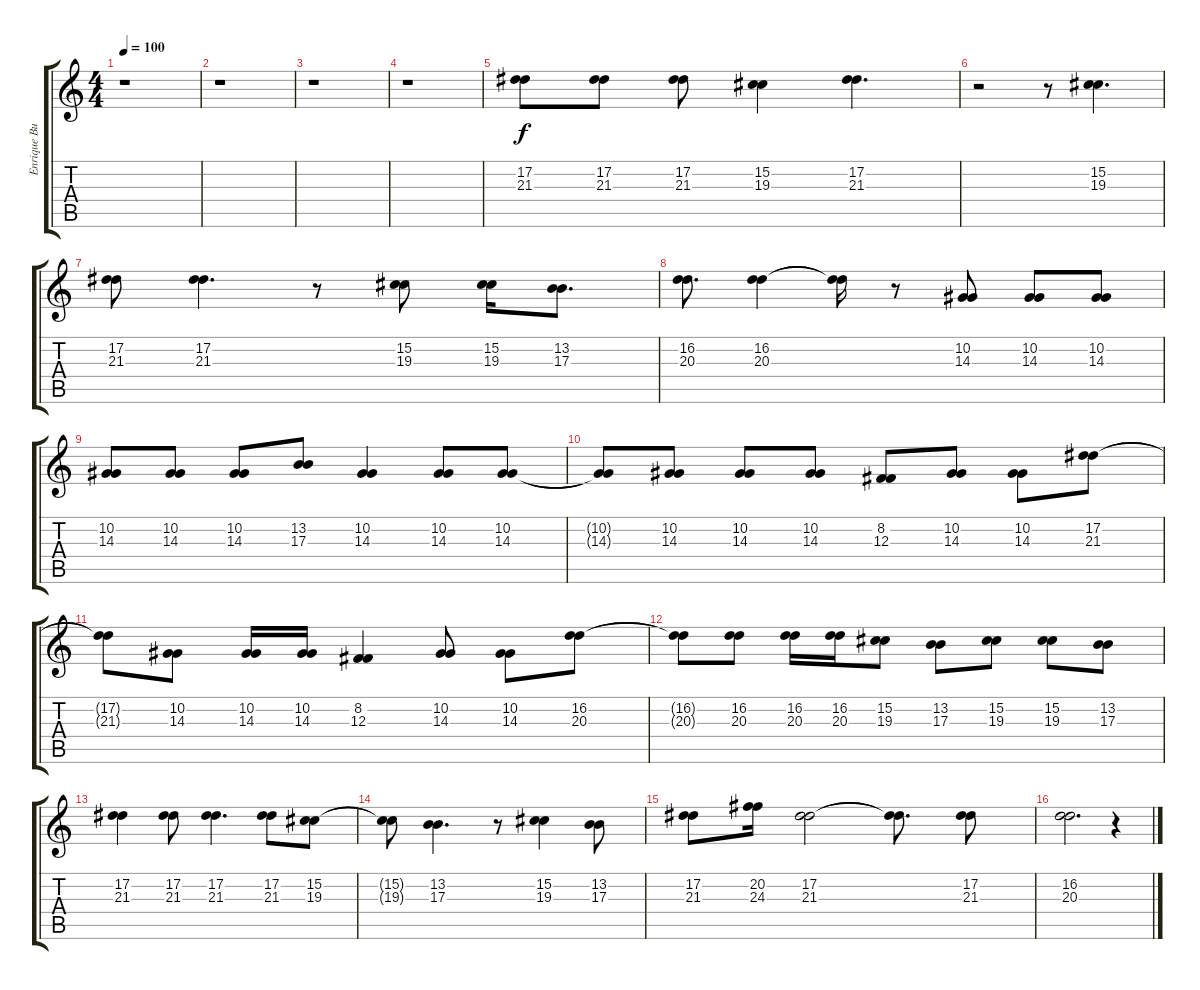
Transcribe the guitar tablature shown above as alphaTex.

\track ("Enrique Bunbury" "Enrique Bu") {instrument sopranosax}
\staff {score tabs}
\tuning (Eb4 Bb3 Gb3 Db3 Ab2 Eb2) {hide}
\ts (4 4)
\tempo 100
\clef g2
\ks c
r.1{dy f} |
r.1 |
r.1 |
r.1 |
(17.2 21.3).8 (17.2 21.3).8 (17.2 21.3).8 (15.2 19.3).4 (17.2 21.3).4{d} |
r.2 r.8 (15.2 19.3).4{d} |
(17.2 21.3).8 (17.2 21.3).4{d} r.8 (15.2 19.3).8 (15.2 19.3).16 (13.2 17.3).8{d} |
(16.2 20.3).8{d} (16.2 20.3).4 (16.2{t} 20.3{t}).16 r.8 (10.2 14.3).8 (10.2 14.3).8 (10.2 14.3).8 |
(10.2 14.3).8 (10.2 14.3).8 (10.2 14.3).8 (13.2 17.3).8 (10.2 14.3).4 (10.2 14.3).8 (10.2 14.3).8 |
(10.2{t} 14.3{t}).8 (10.2 14.3).8 (10.2 14.3).8 (10.2 14.3).8 (8.2 12.3).8 (10.2 14.3).8 (10.2 14.3).8 (17.2 21.3).8 |
(17.2{t} 21.3{t}).8 (10.2 14.3).8 (10.2 14.3).16 (10.2 14.3).16 (8.2 12.3).4 (10.2 14.3).8 (10.2 14.3).8 (16.2 20.3).8 |
(16.2{t} 20.3{t}).8 (16.2 20.3).8 (16.2 20.3).16 (16.2 20.3).16 (15.2 19.3).8 (13.2 17.3).8 (15.2 19.3).8 (15.2 19.3).8 (13.2 17.3).8 |
(17.2 21.3).4 (17.2 21.3).8 (17.2 21.3).4{d} (17.2 21.3).8 (15.2 19.3).8 |
(15.2{t} 19.3{t}).8 (13.2 17.3).4{d} r.8 (15.2 19.3).4 (13.2 17.3).8 |
(17.2 21.3).8 (20.2 24.3).16 (17.2 21.3).2 (17.2{t} 21.3{t}).8{d} (17.2 21.3).8 |
(16.2 20.3).2{d} r.4
